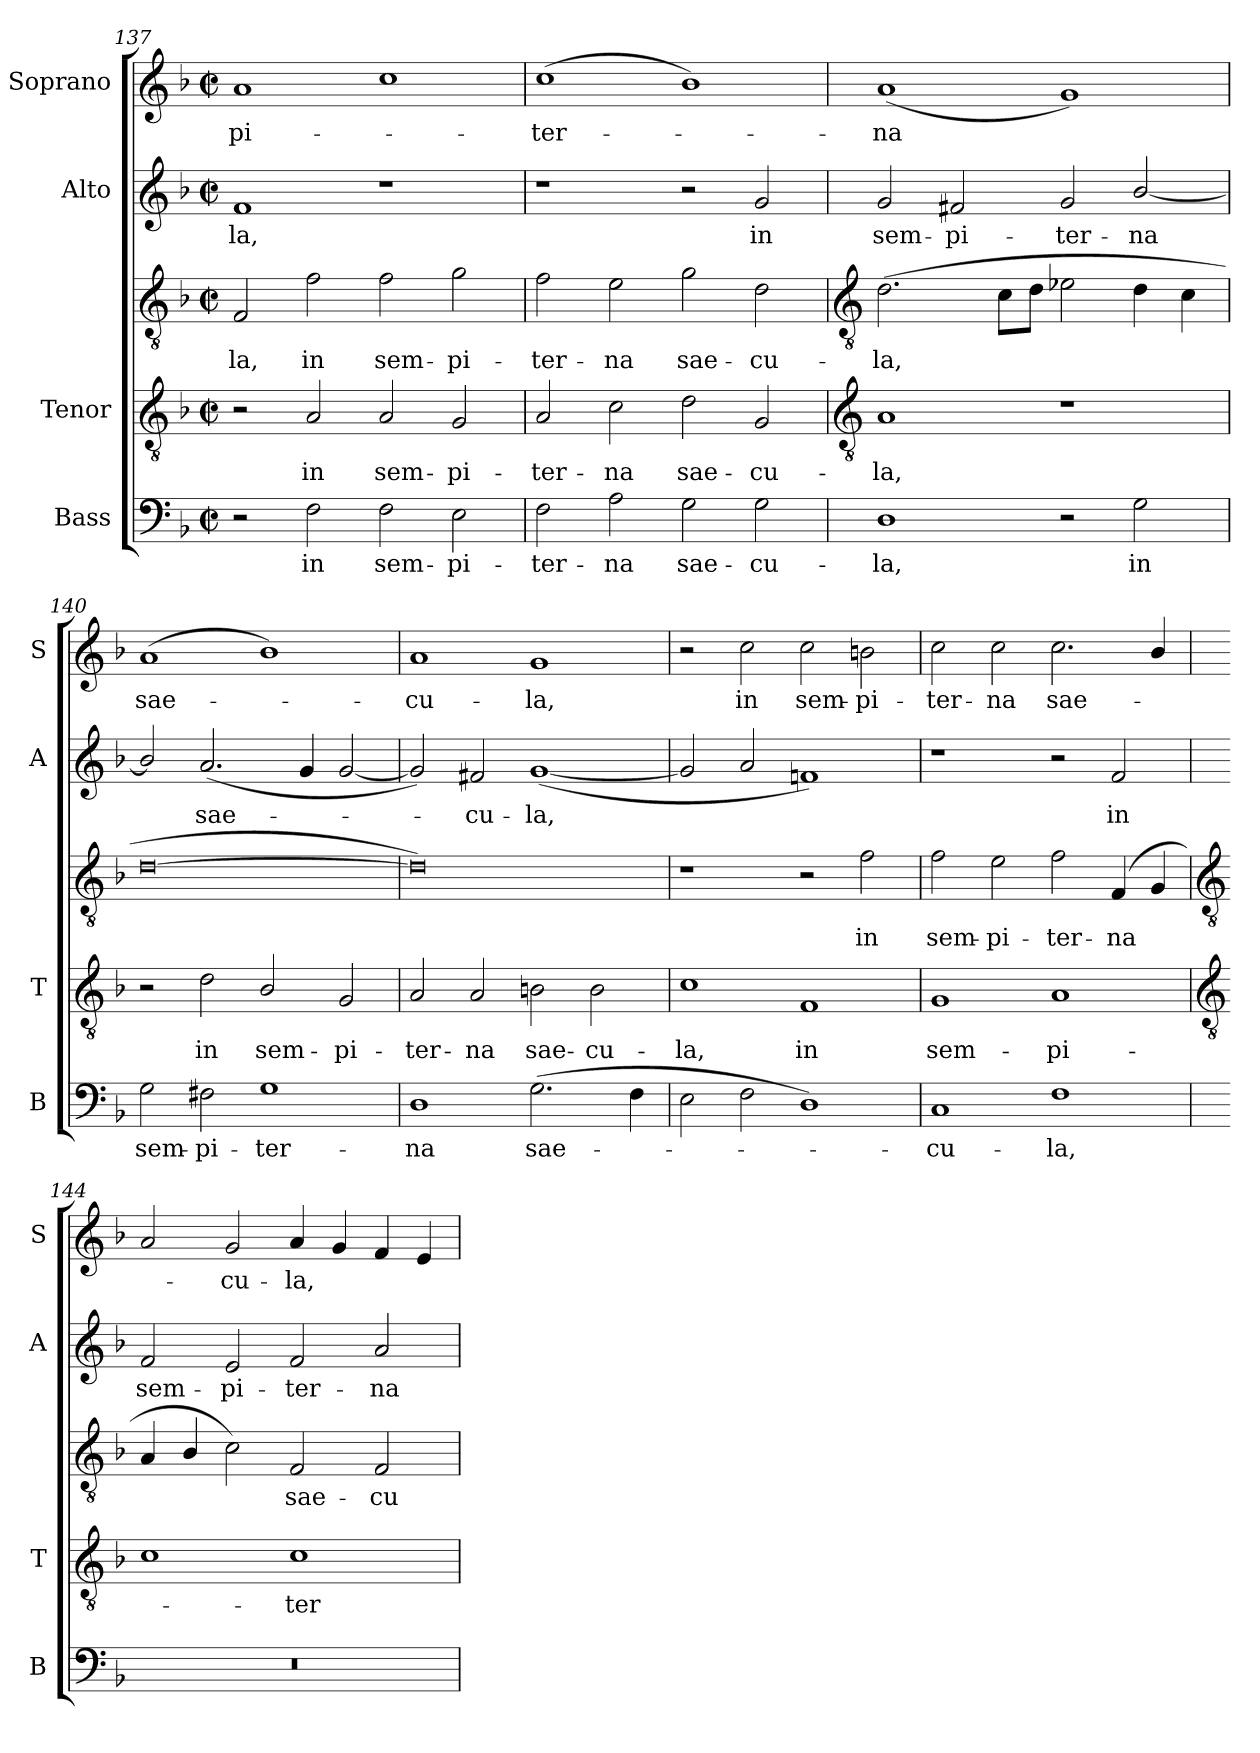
**kern	**text	**kern	**text	**kern	**text	**kern	**text	**kern	**text
*part4	*part4	*part3	*part3	*part3	*part3	*part2	*part2	*part1	*part1
*staff5	*staff5	*staff4	*staff4	*staff3	*staff3	*staff2	*staff2	*staff1	*staff1
*I"Bass	*	*I"Tenor	*	*	*	*I"Alto	*	*I"Soprano	*
*I'B	*	*I'T	*	*	*	*I'A	*	*I'S	*
*clefF4	*	*clefGv2	*	*clefGv2	*	*clefG2	*	*clefG2	*
*k[b-]	*	*k[b-]	*	*k[b-]	*	*k[b-]	*	*k[b-]	*
*F:	*	*F:	*	*F:	*	*F:	*	*F:	*
*M4/2	*	*M4/2	*	*M4/2	*	*M4/2	*	*M4/2	*
*met(c|)	*	*met(c|)	*	*met(c|)	*	*met(c|)	*	*met(c|)	*
=137	=137	=137	=137	=137	=137	=137	=137	=137	=137
!	!	!	!	!	!LO:LY:b	!	!LO:LY:b	!	!LO:LY:b
2r	.	2r	.	2F	-la,	1f	-la,	1a	-pi-
!	!LO:LY:b	!	!LO:LY:b	!	!LO:LY:b	!	!	!	!
2F	in	2A	-in	2f	in	.	.	.	.
!	!LO:LY:b	!	!LO:LY:b	!	!LO:LY:b	!	!	!	!
2F	sem-	2A	sem-	2f	sem-	1r	.	1cc	.
!	!LO:LY:b	!	!LO:LY:b	!	!LO:LY:b	!	!	!	!
2E	-pi-	2G	-pi-	2g	-pi-	.	.	.	.
=138	=138	=138	=138	=138	=138	=138	=138	=138	=138
!	!LO:LY:b	!	!LO:LY:b	!	!LO:LY:b	!	!	!	!LO:LY:b
2F	-ter-	2A	-ter-	2f	-ter-	1r	.	(>1cc	ter-
!	!LO:LY:b	!	!LO:LY:b	!	!LO:LY:b	!	!	!	!
2A	-na	2c	-na	2e	-na	.	.	.	.
!	!LO:LY:b	!	!LO:LY:b	!	!LO:LY:b	!	!	!	!
2G	sae-	2d	sae-	2g	sae-	2r	.	1b-)	.
!	!LO:LY:b	!	!LO:LY:b	!	!LO:LY:b	!	!LO:LY:b	!	!
2G	-cu-	2G	-cu-	2d	-cu-	2g	in	.	.
!!LO:LB:g=z
=139	=139	=139	=139	=139	=139	=139	=139	=139	=139
*	*	*clefGv2	*	*clefGv2	*	*	*	*	*
!	!LO:LY:b	!	!LO:LY:b	!	!LO:LY:b	!	!LO:LY:b	!	!LO:LY:b
1D	-la,	1A	la,	(>2.d	-la,	2g	sem-	(<1a	na
!	!	!	!	!	!	!	!LO:LY:b	!	!
.	.	.	.	.	.	2f#	-pi-	.	.
.	.	.	.	8cL	.	.	.	.	.
.	.	.	.	8dJ	.	.	.	.	.
!	!	!	!	!	!	!	!LO:LY:b	!	!
2r	.	1r	.	2e-X	.	2g	-ter-	1g)	.
!	!LO:LY:b	!	!	!	!	!	!LO:LY:b	!	!
2G	in	.	.	4d	.	[2b-/	-na	.	.
.	.	.	.	4c	.	.	.	.	.
=140	=140	=140	=140	=140	=140	=140	=140	=140	=140
!	!LO:LY:b	!	!	!	!	!	!	!	!LO:LY:b
2G	sem-	2r	.	[0d	.	2b-/]	.	(<1a	sae-
!	!LO:LY:b	!	!LO:LY:b	!	!	!	!LO:LY:b	!	!
2F#	-pi-	2d	in	.	.	(<2.a	sae-	.	.
!	!LO:LY:b	!	!LO:LY:b	!	!	!	!	!	!
1G	-ter-	2B-/	sem-	.	.	.	.	1b-)	.
.	.	.	.	.	.	4g	.	.	.
!	!	!	!LO:LY:b	!	!	!	!	!	!
.	.	2G	-pi-	.	.	[2g	.	.	.
=141	=141	=141	=141	=141	=141	=141	=141	=141	=141
!	!LO:LY:b	!	!LO:LY:b	!	!	!	!	!	!LO:LY:b
1D	-na	2A	-ter-	0d])	.	2g])	.	1a	cu-
!	!	!	!LO:LY:b	!	!	!	!LO:LY:b	!	!
.	.	2A	-na	.	.	2f#	cu-	.	.
!	!LO:LY:b	!	!LO:LY:b	!	!	!	!LO:LY:b	!	!LO:LY:b
(>2.G	sae-	2Bn	sae-	.	.	(<[1g	-la,	1g	-la,
!	!	!	!LO:LY:b	!	!	!	!	!	!
.	.	2B	-cu-	.	.	.	.	.	.
4F	.	.	.	.	.	.	.	.	.
=142	=142	=142	=142	=142	=142	=142	=142	=142	=142
!	!	!	!LO:LY:b	!	!	!	!	!	!
2E	.	1c	la,	1r	.	2g]	.	2r	.
!	!	!	!	!	!	!	!	!	!LO:LY:b
2F	.	.	.	.	.	2a	.	2cc	in
!	!	!	!LO:LY:b	!	!	!	!	!	!LO:LY:b
1D)	.	1F	in	2r	.	1fn)	.	2cc	sem-
!	!	!	!	!	!LO:LY:b	!	!	!	!LO:LY:b
.	.	.	.	2f	-in	.	.	2b	-pi-
=143	=143	=143	=143	=143	=143	=143	=143	=143	=143
!	!LO:LY:b	!	!LO:LY:b	!	!LO:LY:b	!	!	!	!LO:LY:b
1C	cu-	1G	sem-	2f	sem-	1r	.	2cc	-ter-
!	!	!	!	!	!LO:LY:b	!	!	!	!LO:LY:b
.	.	.	.	2e	-pi-	.	.	2cc	-na
!	!LO:LY:b	!	!LO:LY:b	!	!LO:LY:b	!	!	!	!LO:LY:b
1F	-la,	1A	-pi-	2f	-ter-	2r	.	2.cc	sae-
!	!	!	!	!	!LO:LY:b	!	!LO:LY:b	!	!
.	.	.	.	(<4F	-na	2f	in	.	.
.	.	.	.	4G	.	.	.	4b-/	.
!!LO:LB:g=z
=144	=144	=144	=144	=144	=144	=144	=144	=144	=144
*	*	*clefGv2	*	*clefGv2	*	*	*	*	*
!	!	!	!	!	!	!	!LO:LY:b	!	!
0r	.	1c	.	4A	.	2f	sem-	2a	.
.	.	.	.	4B-/	.	.	.	.	.
!	!	!	!	!	!	!	!LO:LY:b	!	!LO:LY:b
.	.	.	.	2c)	.	2e	-pi-	2g	cu-
!	!	!	!LO:LY:b	!	!LO:LY:b	!	!LO:LY:b	!	!LO:LY:b
.	.	1c	-ter-	2F	sae-	2f	-ter-	4a	-la,
.	.	.	.	.	.	.	.	4g	.
!	!	!	!	!	!LO:LY:b	!	!LO:LY:b	!	!
.	.	.	.	2F	-cu-	2a	-na	4f	.
.	.	.	.	.	.	.	.	4e	.
=	=	=	=	=	=	=	=	=	=
*-	*-	*-	*-	*-	*-	*-	*-	*-	*-
